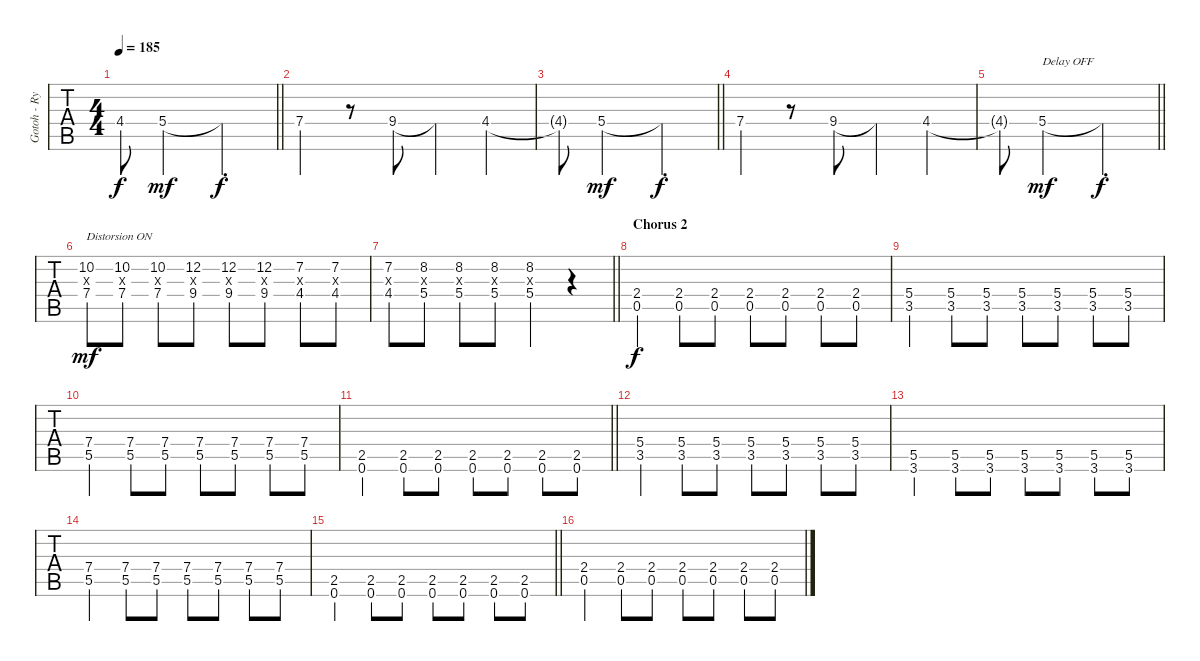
\track ("Gotoh - Rythm guitar" "Gotoh - Ry") {instrument distortionguitar}
\staff {tabs}
\tuning (E4 B3 G3 D3 A2 E2) {hide}
\ts (4 4)
\tempo 185
\clef g2
\barLineRight lightlight
\ks c
4.4{t}.8{dy f} 5.4{st}.2{dy mf} 5.4{t}.4{d dy f} |
7.4{st}.4 r.8 9.4.8 9.4{t}.4 4.4.4 |
\barLineRight lightlight
4.4{t}.8 5.4{st}.2{dy mf} 5.4{t}.4{d dy f} |
7.4{st}.4 r.8 9.4.8 9.4{t}.4 4.4.4 |
\barLineRight lightlight
4.4{t}.8 5.4{st}.2{txt "Delay OFF" dy mf} 5.4{t}.4{d dy f} |
(10.2 0.3{x} 7.4).8{txt "Distorsion ON" dy mf instrument distortionguitar} (10.2 0.3{x} 7.4).8 (10.2 0.3{x} 7.4).8 (12.2 0.3{x} 9.4).8 (12.2 0.3{x} 9.4).8 (12.2 0.3{x} 9.4).8 (7.2 0.3{x} 4.4).8 (7.2 0.3{x} 4.4).8 |
\barLineRight lightlight
(7.2 0.3{x} 4.4).8 (8.2 0.3{x} 5.4).8 (8.2 0.3{x} 5.4).8 (8.2 0.3{x} 5.4).8 (8.2 0.3{x} 5.4).4 r.4 |
\section ("" "Chorus 2")
(2.4 0.5).4{dy f} (2.4 0.5).8 (2.4 0.5).8 (2.4 0.5).8 (2.4 0.5).8 (2.4 0.5).8 (2.4 0.5).8 |
(5.4 3.5).4 (5.4 3.5).8 (5.4 3.5).8 (5.4 3.5).8 (5.4 3.5).8 (5.4 3.5).8 (5.4 3.5).8 |
(7.4 5.5).4 (7.4 5.5).8 (7.4 5.5).8 (7.4 5.5).8 (7.4 5.5).8 (7.4 5.5).8 (7.4 5.5).8 |
\barLineRight lightlight
(2.5 0.6).4 (2.5 0.6).8 (2.5 0.6).8 (2.5 0.6).8 (2.5 0.6).8 (2.5 0.6).8 (2.5 0.6).8 |
(5.4 3.5).4 (5.4 3.5).8 (5.4 3.5).8 (5.4 3.5).8 (5.4 3.5).8 (5.4 3.5).8 (5.4 3.5).8 |
(5.5 3.6).4 (5.5 3.6).8 (5.5 3.6).8 (5.5 3.6).8 (5.5 3.6).8 (5.5 3.6).8 (5.5 3.6).8 |
(7.4 5.5).4 (7.4 5.5).8 (7.4 5.5).8 (7.4 5.5).8 (7.4 5.5).8 (7.4 5.5).8 (7.4 5.5).8 |
\barLineRight lightlight
(2.5 0.6).4 (2.5 0.6).8 (2.5 0.6).8 (2.5 0.6).8 (2.5 0.6).8 (2.5 0.6).8 (2.5 0.6).8 |
(2.4 0.5).4 (2.4 0.5).8 (2.4 0.5).8 (2.4 0.5).8 (2.4 0.5).8 (2.4 0.5).8 (2.4 0.5).8
